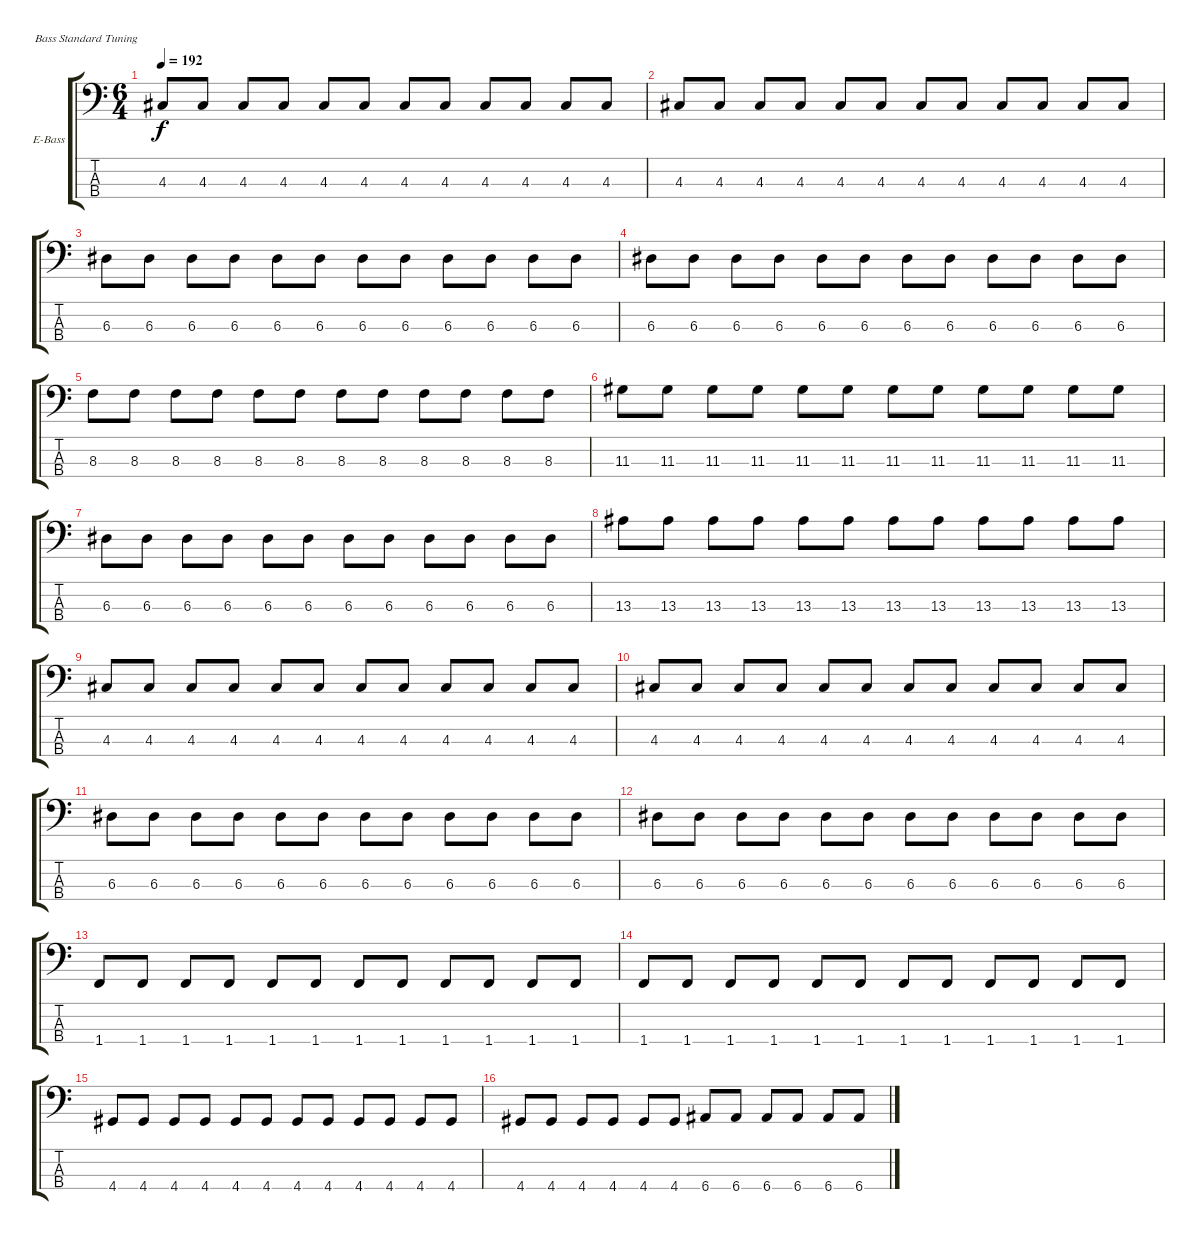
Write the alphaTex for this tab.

\bracketExtendMode groupsimilarinstruments
\firstSystemTrackNameOrientation horizontal
\otherSystemsTrackNameOrientation horizontal
\track ("Bass" "E-Bass") {instrument electricbassfinger}
\staff {score tabs}
\tuning (G2 D2 A1 E1)
\ts (6 4)
\tempo 192
\clef f4
\ks c
4.3.8{dy f} 4.3.8 4.3.8 4.3.8 4.3.8 4.3.8 4.3.8 4.3.8 4.3.8 4.3.8 4.3.8 4.3.8 |
4.3.8 4.3.8 4.3.8 4.3.8 4.3.8 4.3.8 4.3.8 4.3.8 4.3.8 4.3.8 4.3.8 4.3.8 |
6.3.8 6.3.8 6.3.8 6.3.8 6.3.8 6.3.8 6.3.8 6.3.8 6.3.8 6.3.8 6.3.8 6.3.8 |
6.3.8 6.3.8 6.3.8 6.3.8 6.3.8 6.3.8 6.3.8 6.3.8 6.3.8 6.3.8 6.3.8 6.3.8 |
8.3.8 8.3.8 8.3.8 8.3.8 8.3.8 8.3.8 8.3.8 8.3.8 8.3.8 8.3.8 8.3.8 8.3.8 |
11.3.8 11.3.8 11.3.8 11.3.8 11.3.8 11.3.8 11.3.8 11.3.8 11.3.8 11.3.8 11.3.8 11.3.8 |
6.3.8 6.3.8 6.3.8 6.3.8 6.3.8 6.3.8 6.3.8 6.3.8 6.3.8 6.3.8 6.3.8 6.3.8 |
13.3.8 13.3.8 13.3.8 13.3.8 13.3.8 13.3.8 13.3.8 13.3.8 13.3.8 13.3.8 13.3.8 13.3.8 |
4.3.8 4.3.8 4.3.8 4.3.8 4.3.8 4.3.8 4.3.8 4.3.8 4.3.8 4.3.8 4.3.8 4.3.8 |
4.3.8 4.3.8 4.3.8 4.3.8 4.3.8 4.3.8 4.3.8 4.3.8 4.3.8 4.3.8 4.3.8 4.3.8 |
6.3.8 6.3.8 6.3.8 6.3.8 6.3.8 6.3.8 6.3.8 6.3.8 6.3.8 6.3.8 6.3.8 6.3.8 |
6.3.8 6.3.8 6.3.8 6.3.8 6.3.8 6.3.8 6.3.8 6.3.8 6.3.8 6.3.8 6.3.8 6.3.8 |
1.4.8 1.4.8 1.4.8 1.4.8 1.4.8 1.4.8 1.4.8 1.4.8 1.4.8 1.4.8 1.4.8 1.4.8 |
1.4.8 1.4.8 1.4.8 1.4.8 1.4.8 1.4.8 1.4.8 1.4.8 1.4.8 1.4.8 1.4.8 1.4.8 |
4.4.8 4.4.8 4.4.8 4.4.8 4.4.8 4.4.8 4.4.8 4.4.8 4.4.8 4.4.8 4.4.8 4.4.8 |
4.4.8 4.4.8 4.4.8 4.4.8 4.4.8 4.4.8 6.4.8 6.4.8 6.4.8 6.4.8 6.4.8 6.4.8
